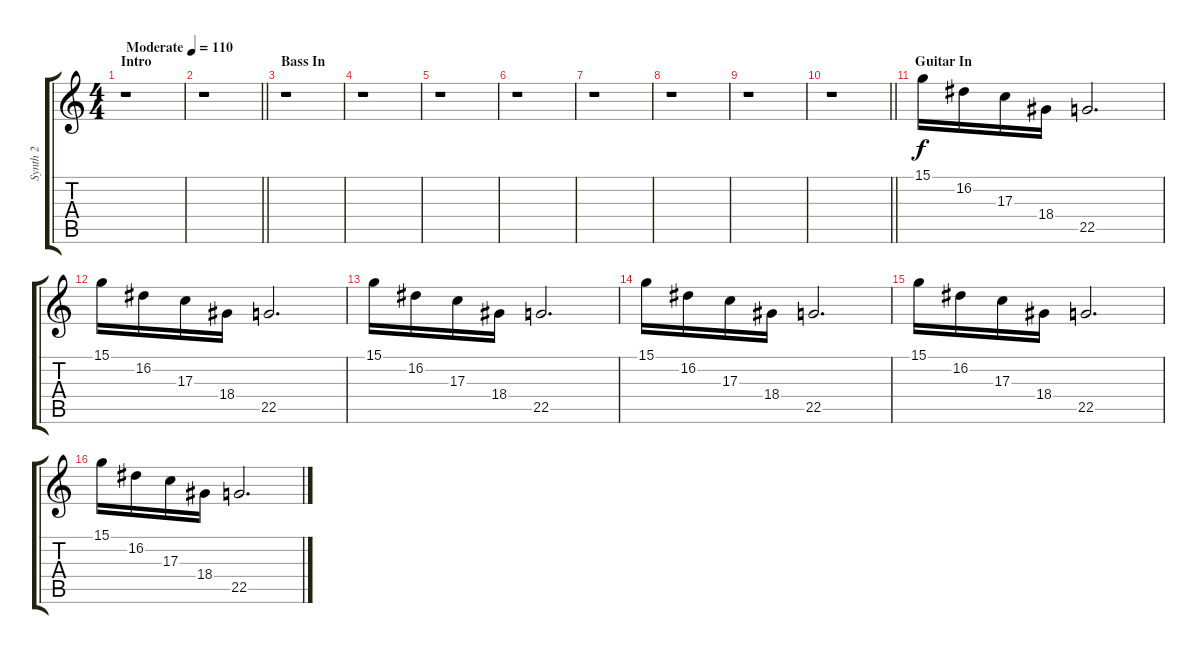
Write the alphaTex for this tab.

\track ("Synth 2" "Synth 2") {instrument pad4choir}
\staff {score tabs}
\tuning (E4 B3 G3 D3 A2 E2) {hide}
\ts (4 4)
\section ("" "Intro")
\tempo (110 "Moderate")
\clef g2
\ks c
r.1{dy f instrument pad4choir} |
\barLineRight lightlight
r.1 |
\section ("" "Bass In")
r.1 |
r.1 |
r.1 |
r.1 |
r.1 |
r.1 |
r.1 |
\barLineRight lightlight
r.1 |
\section ("" "Guitar In")
15.1.16 16.2.16 17.3.16 18.4.16 22.5.2{d} |
15.1.16 16.2.16 17.3.16 18.4.16 22.5.2{d} |
15.1.16 16.2.16 17.3.16 18.4.16 22.5.2{d} |
15.1.16 16.2.16 17.3.16 18.4.16 22.5.2{d} |
15.1.16 16.2.16 17.3.16 18.4.16 22.5.2{d} |
15.1.16 16.2.16 17.3.16 18.4.16 22.5.2{d}
